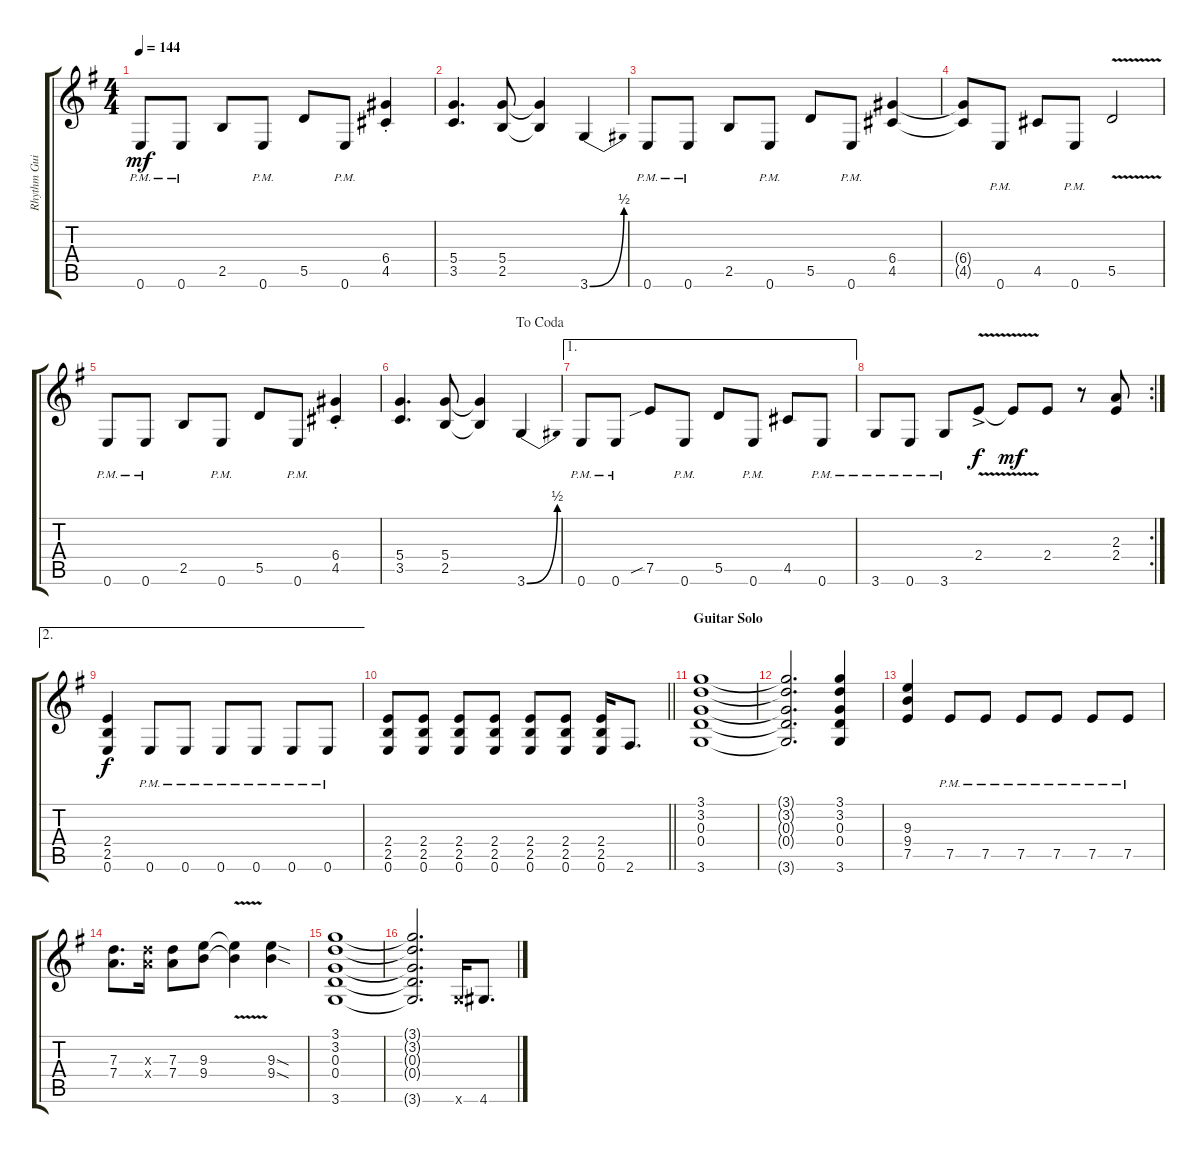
\track ("Rhythm Guitar 2" "Rhythm Gui") {instrument distortionguitar}
\staff {score tabs}
\tuning (E4 B3 G3 D3 A2 E2) {hide}
\ts (4 4)
\tempo 144
\clef g2
\ks g
0.6{pm}.8{dy mf} 0.6{pm}.8 2.5.8 0.6{pm}.8 5.5.8 0.6{pm}.8 (6.4{st} 4.5{st}).4 |
(5.4 3.5).4{d} (5.4 2.5).8 (5.4{t} 2.5{t}).4 3.6{be (bend 0 0 60 2)}.4 |
0.6{pm}.8 0.6{pm}.8 2.5.8 0.6{pm}.8 5.5.8 0.6{pm}.8 (6.4 4.5).4 |
(6.4{t} 4.5{t}).8 0.6{pm}.8 4.5.8 0.6{pm}.8 5.5{v}.2 |
0.6{pm}.8 0.6{pm}.8 2.5.8 0.6{pm}.8 5.5.8 0.6{pm}.8 (6.4{st} 4.5{st}).4 |
\jump dacoda
(5.4 3.5).4{d} (5.4 2.5).8 (5.4{t} 2.5{t}).4 3.6{be (bend 0 0 60 2)}.4 |
\ae 1
0.6{pm}.8 0.6{pm}.8 7.5{sib}.8 0.6{pm}.8 5.5.8 0.6{pm}.8 4.5.8 0.6{pm}.8 |
\rc 2
3.6{pm}.8 0.6{pm}.8 3.6{pm}.8 2.4{v ac}.8{dy f} 2.4{v t}.8{dy mf} 2.4.8 r.8 (2.3 2.4).8 |
\ae 2
(2.4 2.5 0.6).4{dy f} 0.6{pm}.8 0.6{pm}.8 0.6{pm}.8 0.6{pm}.8 0.6{pm}.8 0.6{pm}.8 |
\barLineRight lightlight
(2.4 2.5 0.6).8 (2.4 2.5 0.6).8 (2.4 2.5 0.6).8 (2.4 2.5 0.6).8 (2.4 2.5 0.6).8 (2.4 2.5 0.6).8 (2.4 2.5 0.6).16 2.6.8{d} |
\section ("" "Guitar Solo")
(3.1 3.2 0.3 0.4 3.6).1 |
(3.1{t} 3.2{t} 0.3{t} 0.4{t} 3.6{t}).2{d} (3.1 3.2 0.3 0.4 3.6).4 |
(9.3 9.4 7.5).4 7.5{pm}.8 7.5{pm}.8 7.5{pm}.8 7.5{pm}.8 7.5{pm}.8 7.5{pm}.8 |
(7.3 7.4).8{d} (7.3{x} 7.4{x}).16 (7.3 7.4).8 (9.3 9.4).8 (9.3{v t} 9.4{v t}).4 (9.3{sod} 9.4{sod}).4 |
(3.1 3.2 0.3 0.4 3.6).1 |
(3.1{t} 3.2{t} 0.3{t} 0.4{t} 3.6{t}).2{d} 3.6{x}.16 4.6.8{d}
